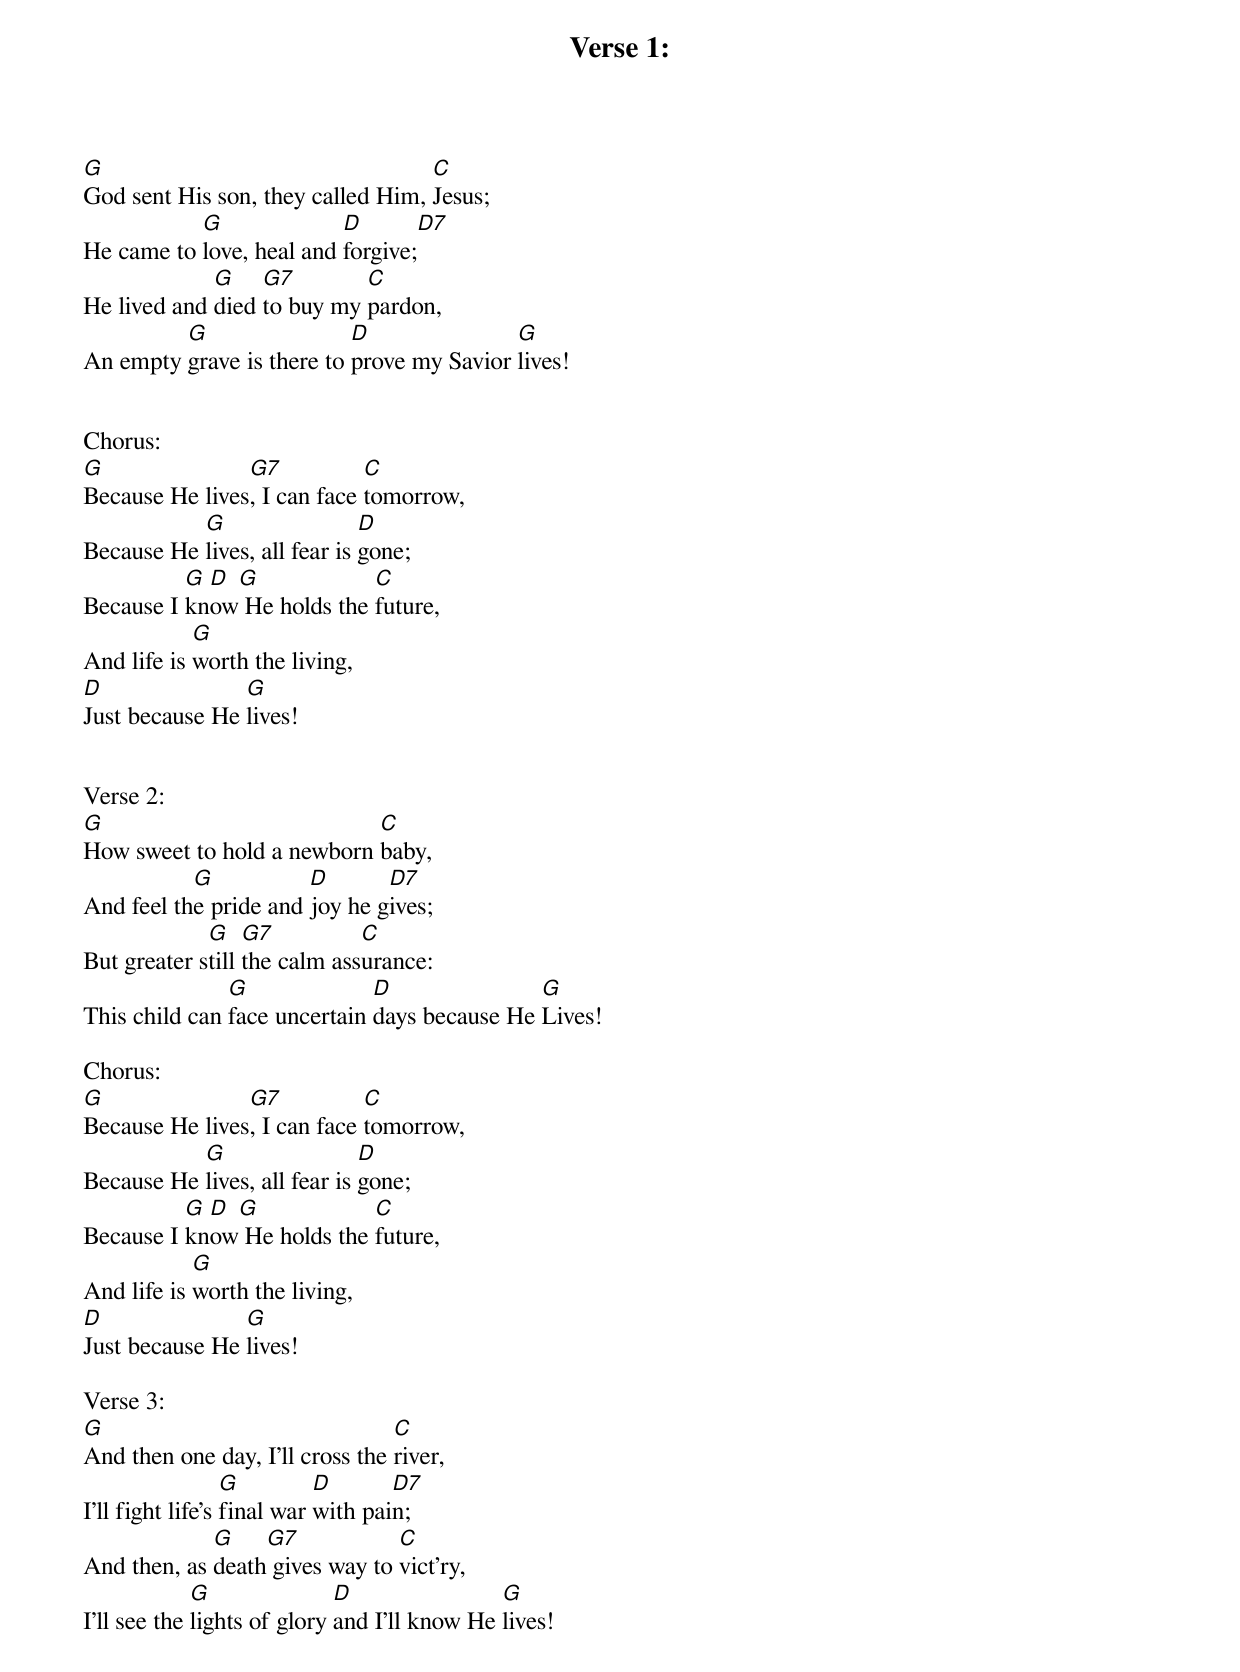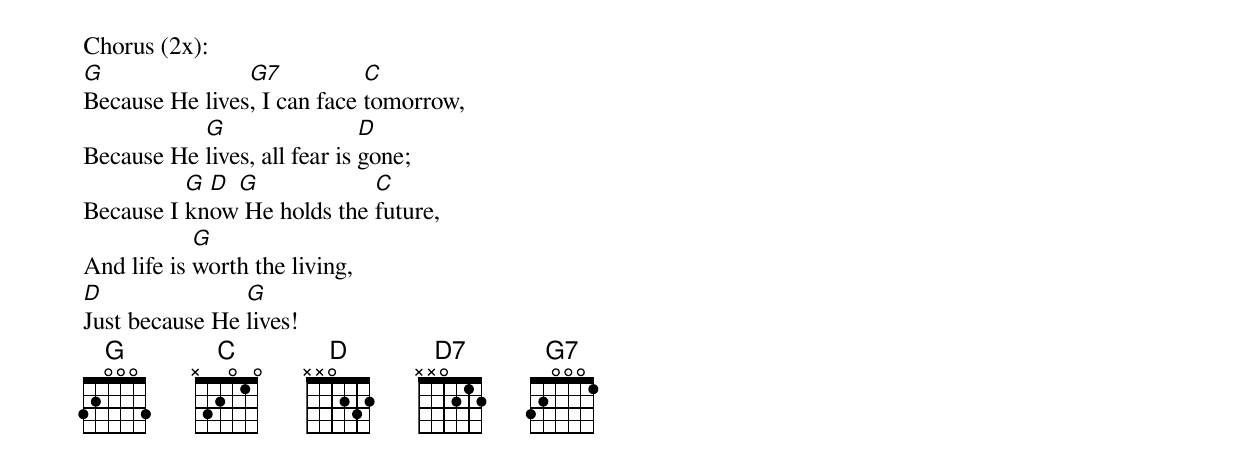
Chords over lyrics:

Verse 1:
G                                  C
God sent His son, they called Him, Jesus;
           G              D       D7
He came to love, heal and forgive;
             G    G7        C
He lived and died to buy my pardon,
         G                 D               G
An empty grave is there to prove my Savior lives!


Chorus:
G               G7           C
Because He lives, I can face tomorrow,
           G                  D
Because He lives, all fear is gone;
          G D G             C
Because I know He holds the future,
            G
And life is worth the living,
D               G
Just because He lives!


Verse 2:
G                           C
How sweet to hold a newborn baby,
           G           D       D7
And feel the pride and joy he gives;
             G    G7          C
But greater still the calm assurance:
               G              D               G
This child can face uncertain days because He Lives!

Chorus:
G               G7           C
Because He lives, I can face tomorrow,
           G                  D
Because He lives, all fear is gone;
          G D G             C
Because I know He holds the future,
            G
And life is worth the living,
D               G
Just because He lives!

Verse 3:
G                                C
And then one day, I'll cross the river,
                  G         D       D7
I'll fight life's final war with pain;
             G    G7            C
And then, as death gives way to vict'ry,
             G               D                G
I'll see the lights of glory and I'll know He lives!

Chorus (2x):
G               G7           C
Because He lives, I can face tomorrow,
           G                  D
Because He lives, all fear is gone;
          G D G             C
Because I know He holds the future,
            G
And life is worth the living,
D               G
Just because He lives!
